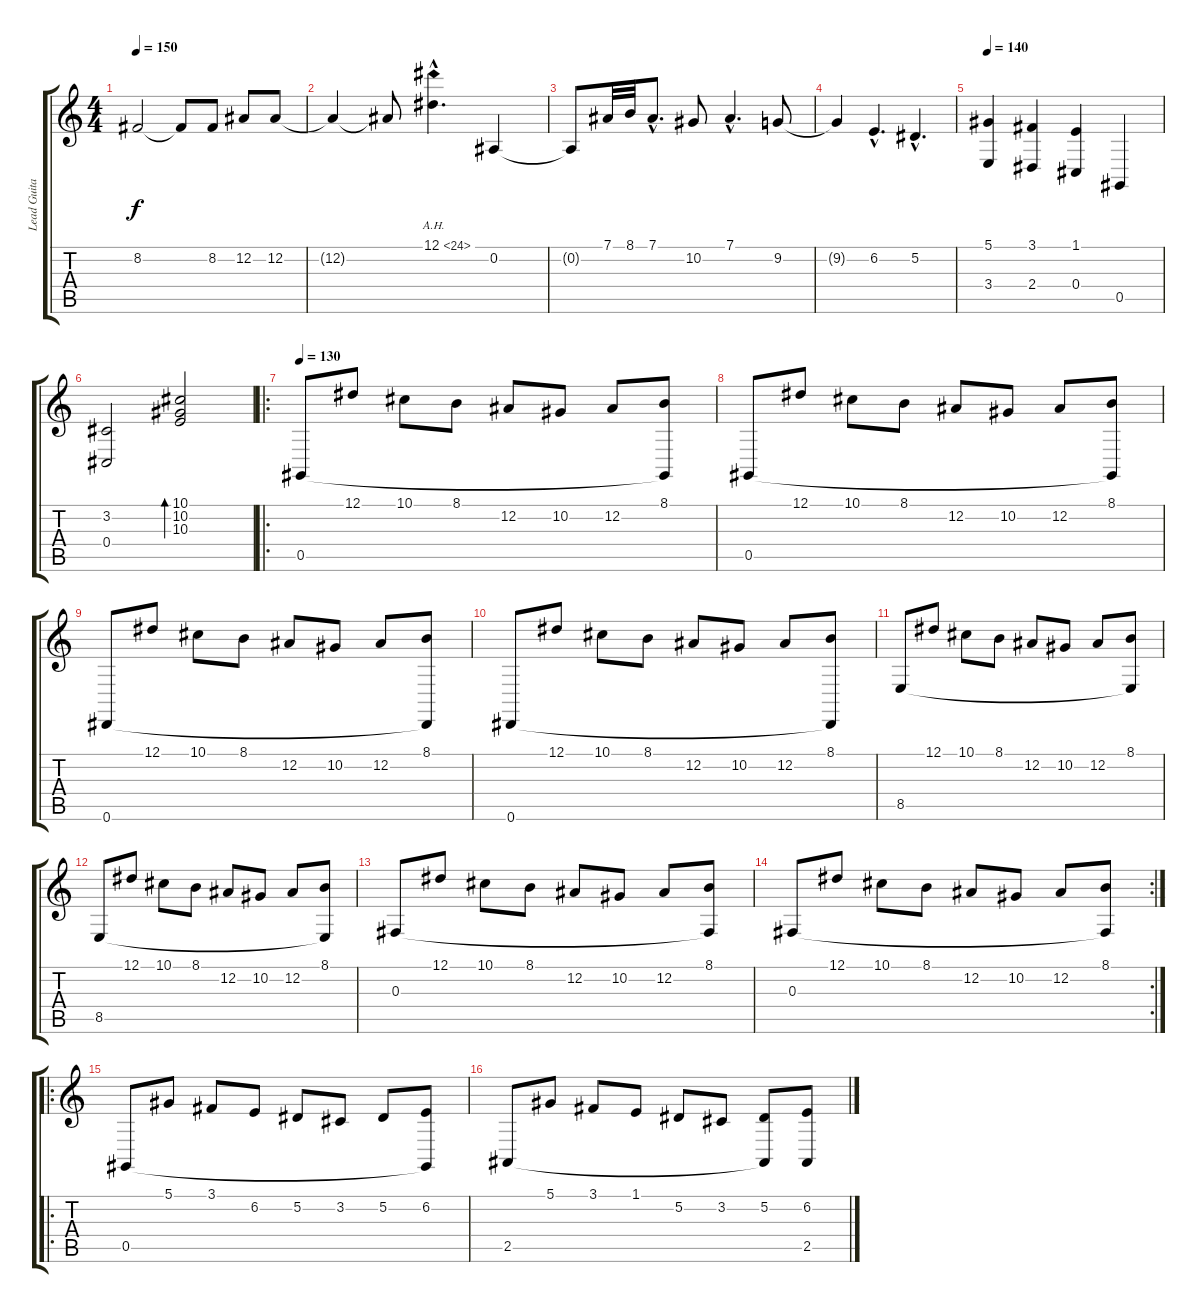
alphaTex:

\track ("Lead Guitar" "Lead Guita") {instrument electricgrandpiano}
\staff {score tabs}
\tuning (Eb4 Bb3 Gb3 Db3 Ab2 Eb2) {hide}
\ts (4 4)
\tempo 150
\clef g2
\ks c
8.2{t}.2{dy f} 8.2{t}.8 8.2.8 12.2.8 12.2.8 |
12.2{t}.4 12.2{t}.8 12.1{ah 12 hac}.4{d} 0.2.4 |
0.2{t}.8 7.1.32 8.1.32 7.1{hac}.8{d} 10.2.8 7.1{hac}.4{d} 9.2.8 |
9.2{t}.4 6.2{hac}.4{d} 5.2{hac}.4{d} |
\tempo 140
(5.1 3.4).4 (3.1 2.4).4 (1.1 0.4).4 0.5.4 |
(3.2 0.4).2 (10.1 10.2 10.3).2{bd 240} |
\ro
\tempo 130
0.5.8 12.1.8 10.1.8 8.1.8 12.2.8 10.2.8 12.2.8 (8.1 0.5{t}).8 |
0.5.8 12.1.8 10.1.8 8.1.8 12.2.8 10.2.8 12.2.8 (8.1 0.5{t}).8 |
0.6.8 12.1.8 10.1.8 8.1.8 12.2.8 10.2.8 12.2.8 (8.1 0.6{t}).8 |
0.6.8 12.1.8 10.1.8 8.1.8 12.2.8 10.2.8 12.2.8 (8.1 0.6{t}).8 |
8.5.8 12.1.8 10.1.8 8.1.8 12.2.8 10.2.8 12.2.8 (8.1 8.5{t}).8 |
8.5.8 12.1.8 10.1.8 8.1.8 12.2.8 10.2.8 12.2.8 (8.1 8.5{t}).8 |
0.3.8 12.1.8 10.1.8 8.1.8 12.2.8 10.2.8 12.2.8 (8.1 0.3{t}).8 |
\rc 2
0.3.8 12.1.8 10.1.8 8.1.8 12.2.8 10.2.8 12.2.8 (8.1 0.3{t}).8 |
\ro
0.5.8 5.1.8 3.1.8 6.2.8 5.2.8 3.2.8 5.2.8 (6.2 0.5{t}).8 |
2.5.8 5.1.8 3.1.8 1.1.8 5.2.8 3.2.8 (5.2 2.5{t}).8 (6.2 2.5).8
